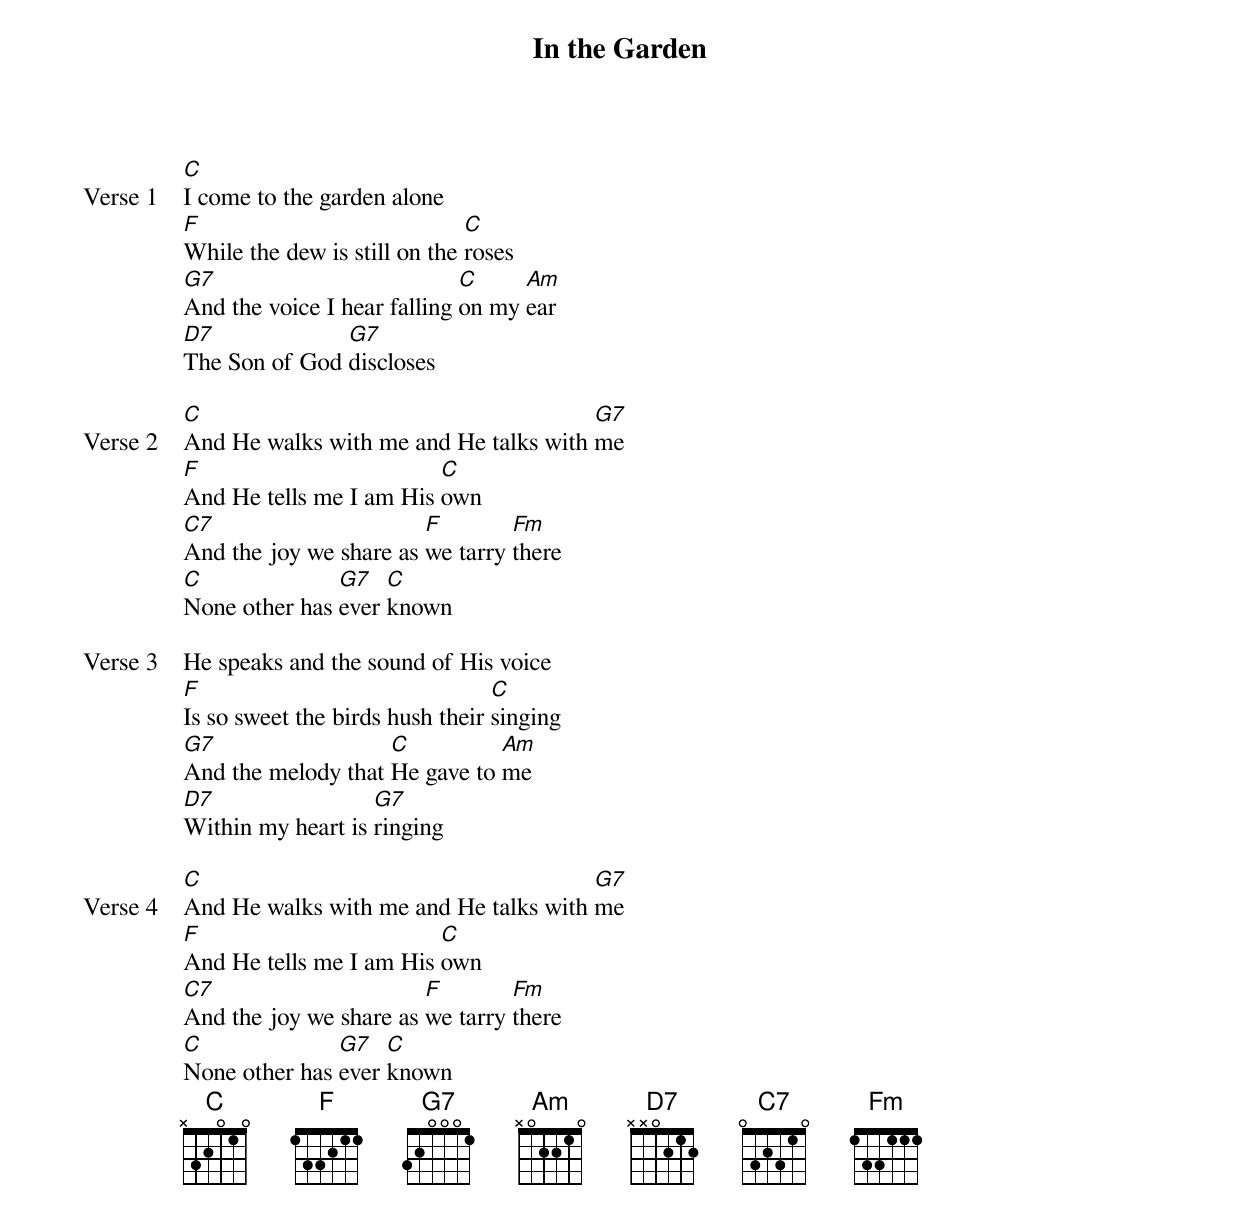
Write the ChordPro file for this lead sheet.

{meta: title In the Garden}
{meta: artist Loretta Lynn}
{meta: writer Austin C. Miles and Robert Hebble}

{start_of_verse: Verse 1}
[C]I come to the garden alone
[F]While the dew is still on the [C]roses
[G7]And the voice I hear falling [C]on my [Am]ear
[D7]The Son of God [G7]discloses
{end_of_verse}

{start_of_verse: Verse 2}
[C]And He walks with me and He talks with [G7]me
[F]And He tells me I am His [C]own
[C7]And the joy we share as [F]we tarry [Fm]there
[C]None other has [G7]ever [C]known
{end_of_verse}

{start_of_verse: Verse 3}
He speaks and the sound of His voice
[F]Is so sweet the birds hush their [C]singing
[G7]And the melody that [C]He gave to [Am]me
[D7]Within my heart is [G7]ringing
{end_of_verse}

{start_of_verse: Verse 4}
[C]And He walks with me and He talks with [G7]me
[F]And He tells me I am His [C]own
[C7]And the joy we share as [F]we tarry [Fm]there
[C]None other has [G7]ever [C]known
{end_of_verse}
